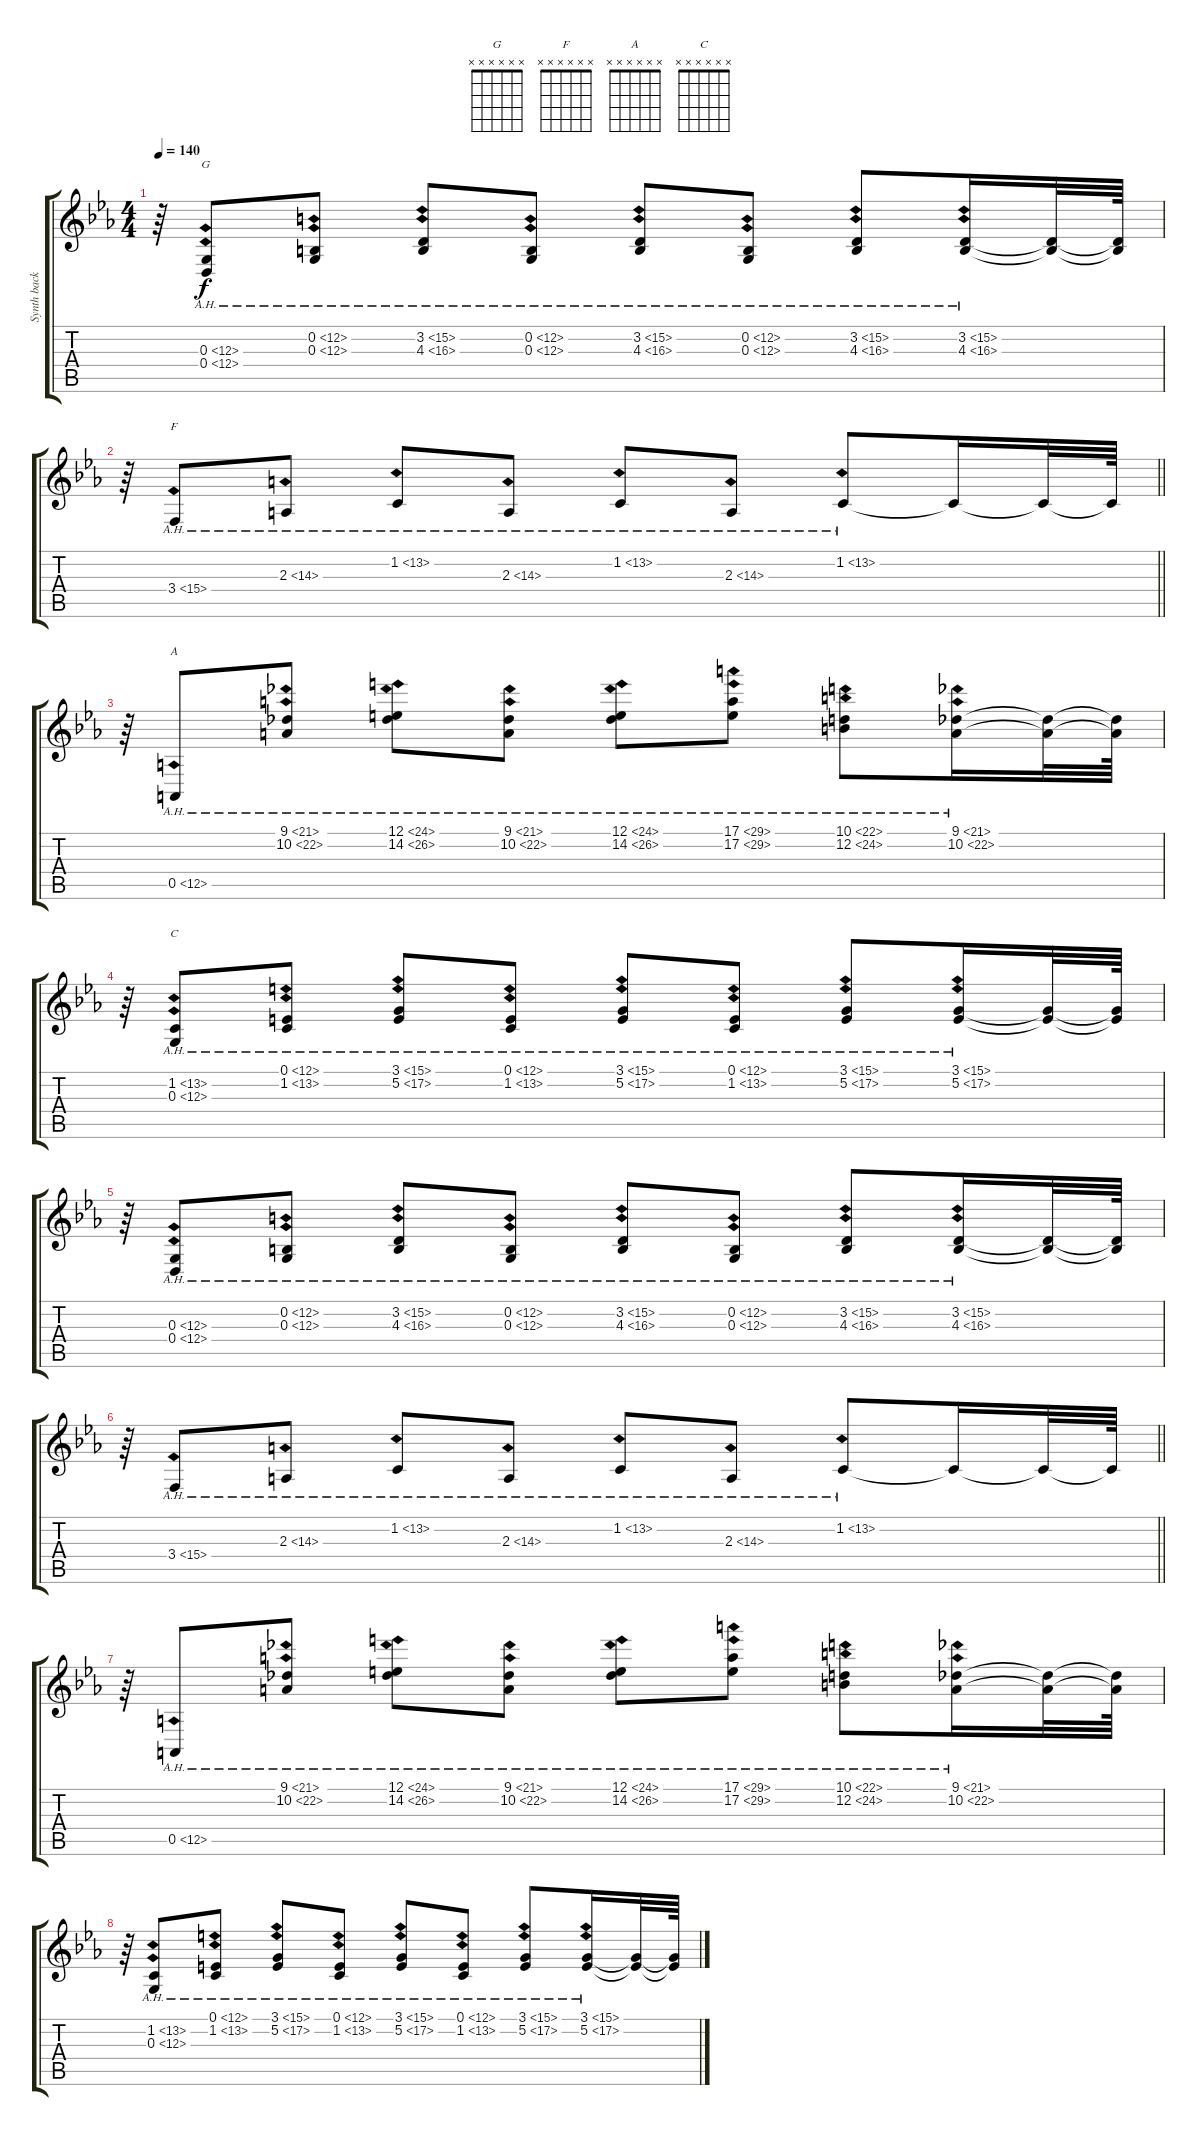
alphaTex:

\track ("Synth backing track" "Synth back") {instrument lead2sawtooth}
\staff {score tabs}
\tuning (E4 B3 G3 D3 A2 E2) {hide}
\chord ("G" x x x x x x)
\chord ("F" x x x x x x)
\chord ("A" x x x x x x)
\chord ("C" x x x x x x)
\ts (4 4)
\tempo 140
\clef g2
\ks cminor
r.64{dy f} (0.3{ah 12} 0.4{ah 12}).8{ch "G"} (0.2{ah 12} 0.3{ah 12}).8 (3.2{ah 12} 4.3{ah 12}).8 (0.2{ah 12} 0.3{ah 12}).8 (3.2{ah 12} 4.3{ah 12}).8 (0.2{ah 12} 0.3{ah 12}).8 (3.2{ah 12} 4.3{ah 12}).8 (3.2{ah 12} 4.3{ah 12}).16 (3.2{t} 4.3{t}).32 (3.2{t} 4.3{t}).64 |
\barLineRight lightlight
r.64 3.4{ah 12}.8{ch "F"} 2.3{ah 12}.8 1.2{ah 12}.8 2.3{ah 12}.8 1.2{ah 12}.8 2.3{ah 12}.8 1.2{ah 12}.8 1.2{t}.16 1.2{t}.32 1.2{t}.64 |
r.64 0.5{ah 12}.8{ch "A"} (9.1{ah 12} 10.2{ah 12}).8 (12.1{ah 12} 14.2{ah 12}).8 (9.1{ah 12} 10.2{ah 12}).8 (12.1{ah 12} 14.2{ah 12}).8 (17.1{ah 12} 17.2{ah 12}).8 (10.1{ah 12} 12.2{ah 12}).8 (9.1{ah 12} 10.2{ah 12}).16 (9.1{t} 10.2{t}).32 (9.1{t} 10.2{t}).64 |
r.64 (1.2{ah 12} 0.3{ah 12}).8{ch "C"} (0.1{ah 12} 1.2{ah 12}).8 (3.1{ah 12} 5.2{ah 12}).8 (0.1{ah 12} 1.2{ah 12}).8 (3.1{ah 12} 5.2{ah 12}).8 (0.1{ah 12} 1.2{ah 12}).8 (3.1{ah 12} 5.2{ah 12}).8 (3.1{ah 12} 5.2{ah 12}).16 (3.1{t} 5.2{t}).32 (3.1{t} 5.2{t}).64 |
r.64 (0.3{ah 12} 0.4{ah 12}).8 (0.2{ah 12} 0.3{ah 12}).8 (3.2{ah 12} 4.3{ah 12}).8 (0.2{ah 12} 0.3{ah 12}).8 (3.2{ah 12} 4.3{ah 12}).8 (0.2{ah 12} 0.3{ah 12}).8 (3.2{ah 12} 4.3{ah 12}).8 (3.2{ah 12} 4.3{ah 12}).16 (3.2{t} 4.3{t}).32 (3.2{t} 4.3{t}).64 |
\barLineRight lightlight
r.64 3.4{ah 12}.8 2.3{ah 12}.8 1.2{ah 12}.8 2.3{ah 12}.8 1.2{ah 12}.8 2.3{ah 12}.8 1.2{ah 12}.8 1.2{t}.16 1.2{t}.32 1.2{t}.64 |
r.64 0.5{ah 12}.8 (9.1{ah 12} 10.2{ah 12}).8 (12.1{ah 12} 14.2{ah 12}).8 (9.1{ah 12} 10.2{ah 12}).8 (12.1{ah 12} 14.2{ah 12}).8 (17.1{ah 12} 17.2{ah 12}).8 (10.1{ah 12} 12.2{ah 12}).8 (9.1{ah 12} 10.2{ah 12}).16 (9.1{t} 10.2{t}).32 (9.1{t} 10.2{t}).64 |
r.64 (1.2{ah 12} 0.3{ah 12}).8 (0.1{ah 12} 1.2{ah 12}).8 (3.1{ah 12} 5.2{ah 12}).8 (0.1{ah 12} 1.2{ah 12}).8 (3.1{ah 12} 5.2{ah 12}).8 (0.1{ah 12} 1.2{ah 12}).8 (3.1{ah 12} 5.2{ah 12}).8 (3.1{ah 12} 5.2{ah 12}).16 (3.1{t} 5.2{t}).32 (3.1{t} 5.2{t}).64
